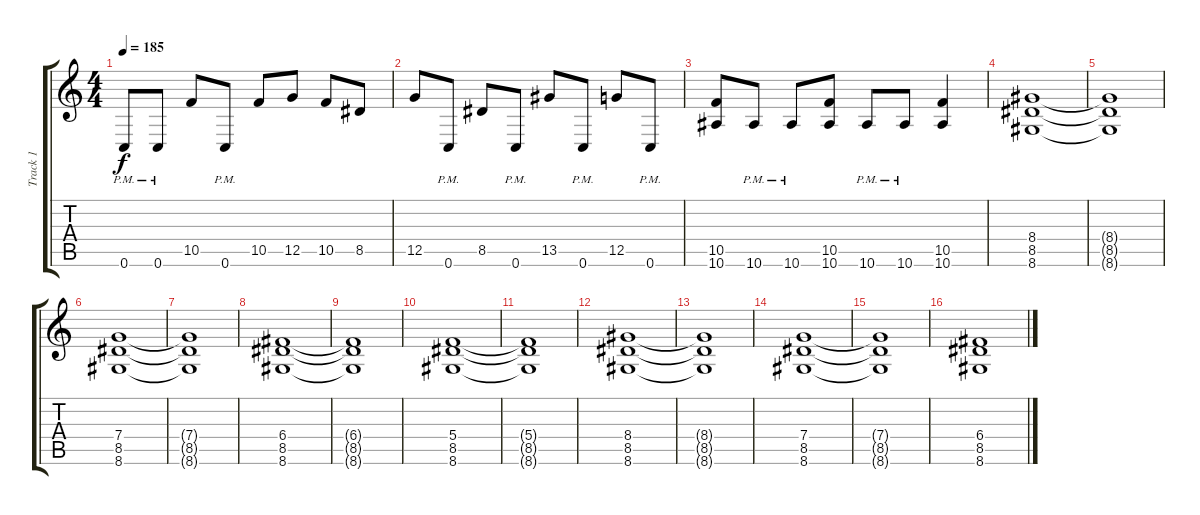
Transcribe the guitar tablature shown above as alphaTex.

\track ("Track 1" "Track 1") {instrument distortionguitar}
\staff {score tabs}
\tuning (D4 A3 F3 C3 G2 C2) {hide}
\ts (4 4)
\tempo 185
\clef g2
\ks c
0.6{pm}.8{dy f} 0.6{pm}.8 10.5.8 0.6{pm}.8 10.5.8 12.5.8 10.5.8 8.5.8 |
12.5.8 0.6{pm}.8 8.5.8 0.6{pm}.8 13.5.8 0.6{pm}.8 12.5.8 0.6{pm}.8 |
(10.5 10.6).8 10.6{pm}.8 10.6{pm}.8 (10.5 10.6).8 10.6{pm}.8 10.6{pm}.8 (10.5 10.6).4 |
(8.4 8.5 8.6).1 |
(8.4{t} 8.5{t} 8.6{t}).1 |
(7.4 8.5 8.6).1 |
(7.4{t} 8.5{t} 8.6{t}).1 |
(6.4 8.5 8.6).1 |
(6.4{t} 8.5{t} 8.6{t}).1 |
(5.4 8.5 8.6).1 |
(5.4{t} 8.5{t} 8.6{t}).1 |
(8.4 8.5 8.6).1 |
(8.4{t} 8.5{t} 8.6{t}).1 |
(7.4 8.5 8.6).1 |
(7.4{t} 8.5{t} 8.6{t}).1 |
(6.4 8.5 8.6).1
